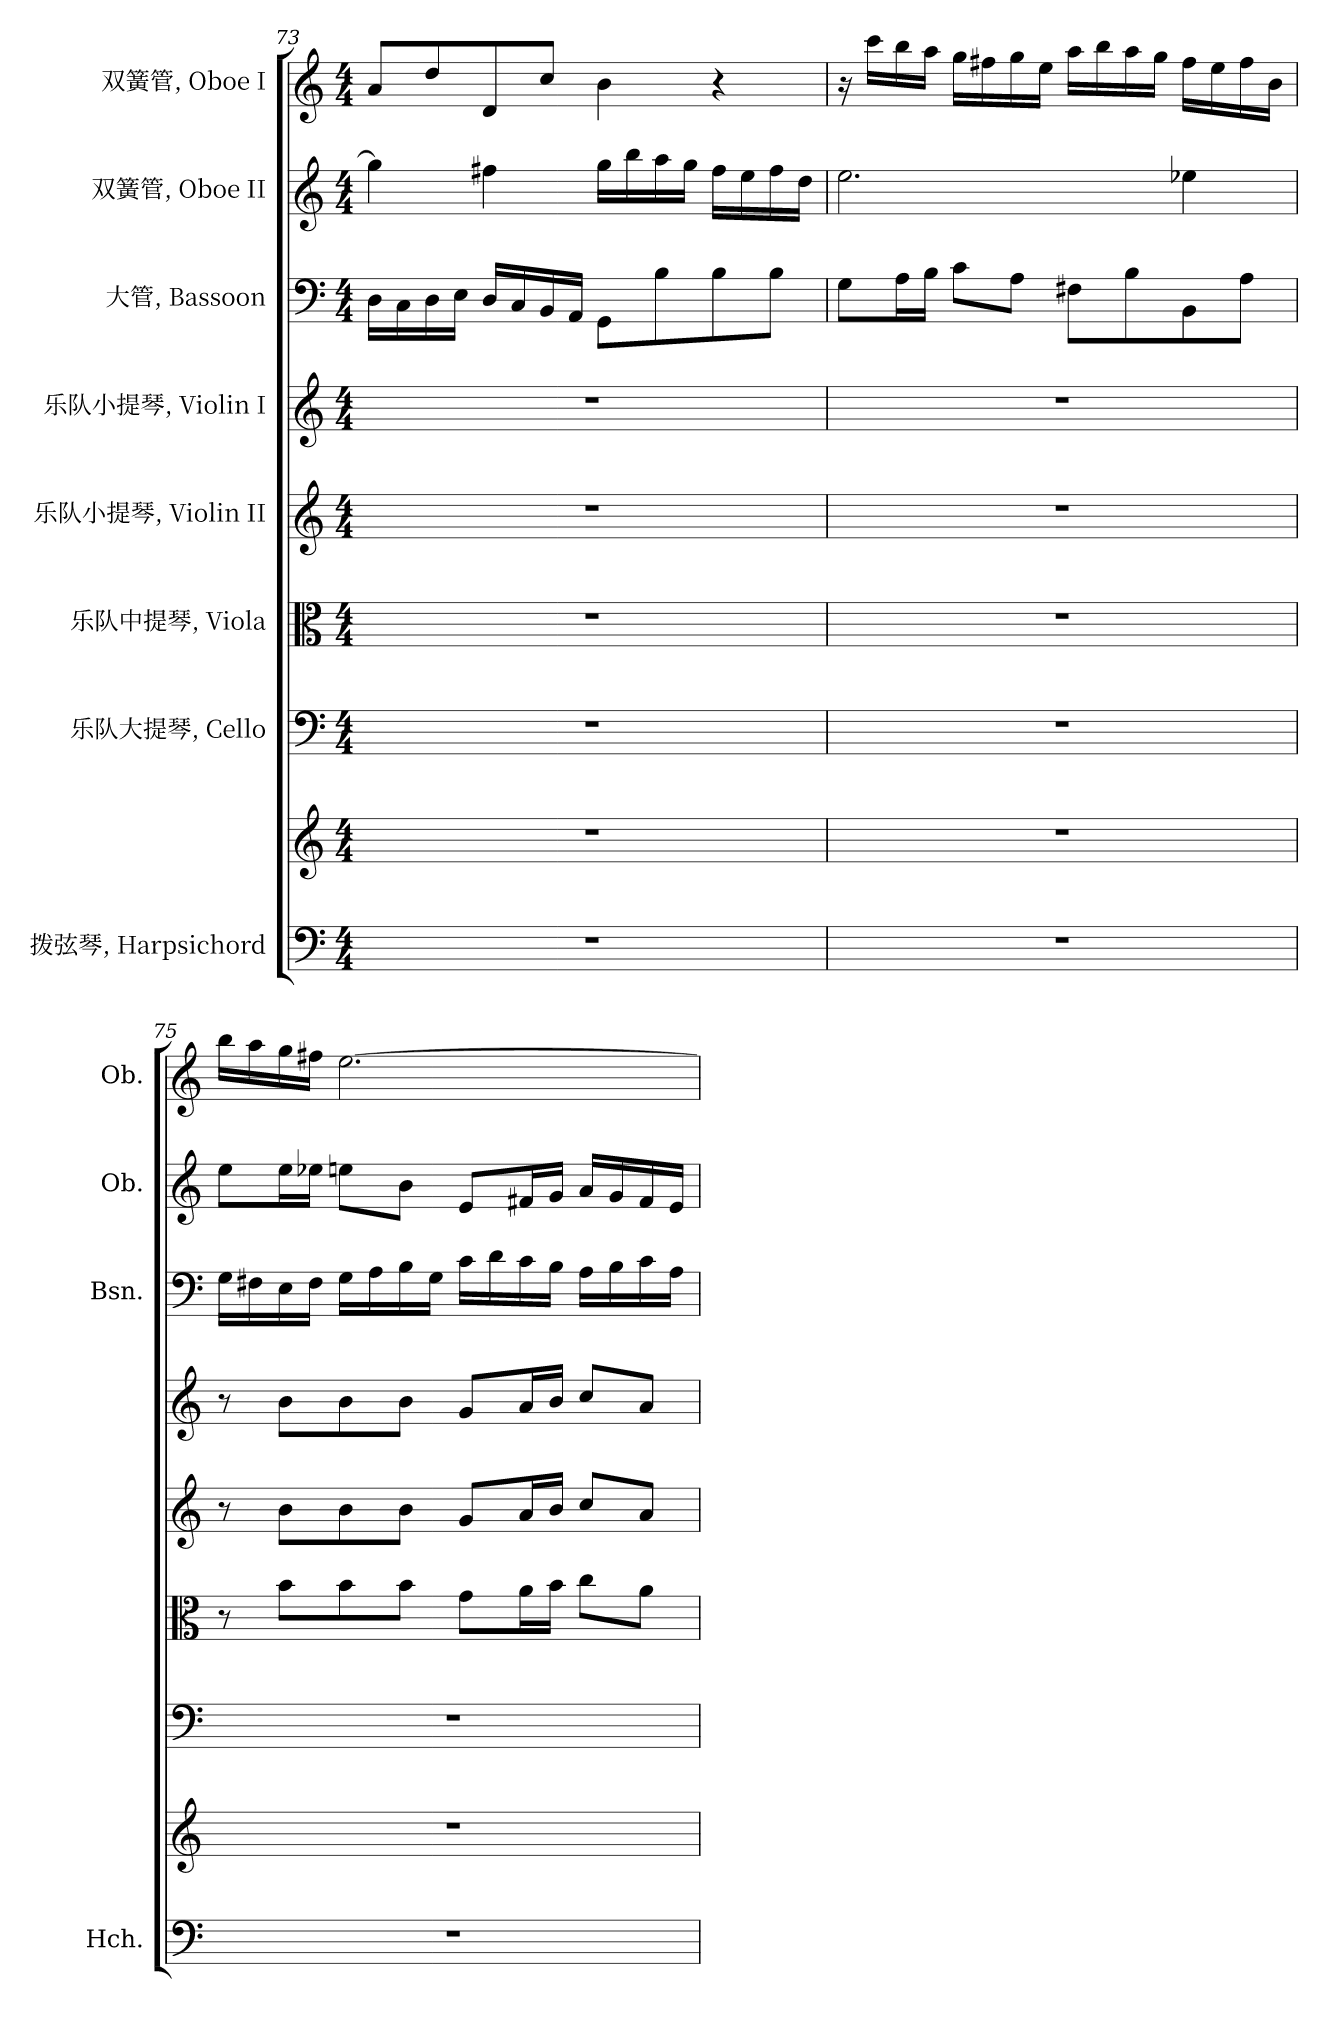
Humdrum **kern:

**kern	**kern	**kern	**kern	**kern	**kern	**kern	**kern	**kern
*part8	*part8	*part7	*part6	*part5	*part4	*part3	*part2	*part1
*staff9	*staff8	*staff7	*staff6	*staff5	*staff4	*staff3	*staff2	*staff1
*I"拨弦琴, Harpsichord	*	*I"乐队大提琴, Cello	*I"乐队中提琴, Viola	*I"乐队小提琴, Violin II	*I"乐队小提琴, Violin I	*I"大管, Bassoon	*I"双簧管, Oboe II	*I"双簧管, Oboe I
*I'Hch.	*	*	*	*	*	*I'Bsn.	*I'Ob.	*I'Ob.
*clefF4	*clefG2	*clefF4	*clefC3	*clefG2	*clefG2	*clefF4	*clefG2	*clefG2
*k[]	*k[]	*k[]	*k[]	*k[]	*k[]	*k[]	*k[]	*k[]
*M4/4	*M4/4	*M4/4	*M4/4	*M4/4	*M4/4	*M4/4	*M4/4	*M4/4
=73	=73	=73	=73	=73	=73	=73	=73	=73
1r	1r	1r	1r	1r	1r	16D\LL	4gg\]	8a/L
.	.	.	.	.	.	16C\	.	.
.	.	.	.	.	.	16D\	.	8dd/
.	.	.	.	.	.	16E\JJ	.	.
.	.	.	.	.	.	16D/LL	4ff#X\	8d/
.	.	.	.	.	.	16C/	.	.
.	.	.	.	.	.	16BB/	.	8cc/J
.	.	.	.	.	.	16AA/JJ	.	.
.	.	.	.	.	.	8GG\L	16gg\LL	4b\
.	.	.	.	.	.	.	16bb\	.
.	.	.	.	.	.	8B\	16aa\	.
.	.	.	.	.	.	.	16gg\JJ	.
.	.	.	.	.	.	8B\	16ff#\LL	4r
.	.	.	.	.	.	.	16ee\	.
.	.	.	.	.	.	8B\J	16ff#\	.
.	.	.	.	.	.	.	16dd\JJ	.
!!LO:PB:g=z
=74	=74	=74	=74	=74	=74	=74	=74	=74
1r	1r	1r	1r	1r	1r	8G\L	2.ee\	16r
.	.	.	.	.	.	.	.	16ccc\LL
.	.	.	.	.	.	16A\L	.	16bb\
.	.	.	.	.	.	16B\JJ	.	16aa\JJ
.	.	.	.	.	.	8c\L	.	16gg\LL
.	.	.	.	.	.	.	.	16ff#X\
.	.	.	.	.	.	8A\J	.	16gg\
.	.	.	.	.	.	.	.	16ee\JJ
.	.	.	.	.	.	8F#X\L	.	16aa\LL
.	.	.	.	.	.	.	.	16bb\
.	.	.	.	.	.	8B\	.	16aa\
.	.	.	.	.	.	.	.	16gg\JJ
.	.	.	.	.	.	8BB\	4ee-X\	16ff#\LL
.	.	.	.	.	.	.	.	16ee\
.	.	.	.	.	.	8A\J	.	16ff#\
.	.	.	.	.	.	.	.	16b\JJ
=75	=75	=75	=75	=75	=75	=75	=75	=75
1r	1r	1r	8r	8r	8r	16G\LL	8ee\L	16bb\LL
.	.	.	.	.	.	16F#X\	.	16aa\
.	.	.	8b\L	8b\L	8b\L	16E\	16ee\L	16gg\
.	.	.	.	.	.	16F#\JJ	16ee-X\JJ	16ff#X\JJ
.	.	.	8b\	8b\	8b\	16G\LL	8een\L	[2.ee\
.	.	.	.	.	.	16A\	.	.
.	.	.	8b\J	8b\J	8b\J	16B\	8b\J	.
.	.	.	.	.	.	16G\JJ	.	.
.	.	.	8g\L	8g/L	8g/L	16c\LL	8e/L	.
.	.	.	.	.	.	16d\	.	.
.	.	.	16a\L	16a/L	16a/L	16c\	16f#X/L	.
.	.	.	16b\JJ	16b/JJ	16b/JJ	16B\JJ	16g/JJ	.
.	.	.	8cc\L	8cc/L	8cc/L	16A\LL	16a/LL	.
.	.	.	.	.	.	16B\	16g/	.
.	.	.	8a\J	8a/J	8a/J	16c\	16f#/	.
.	.	.	.	.	.	16A\JJ	16e/JJ	.
=	=	=	=	=	=	=	=	=
*-	*-	*-	*-	*-	*-	*-	*-	*-
